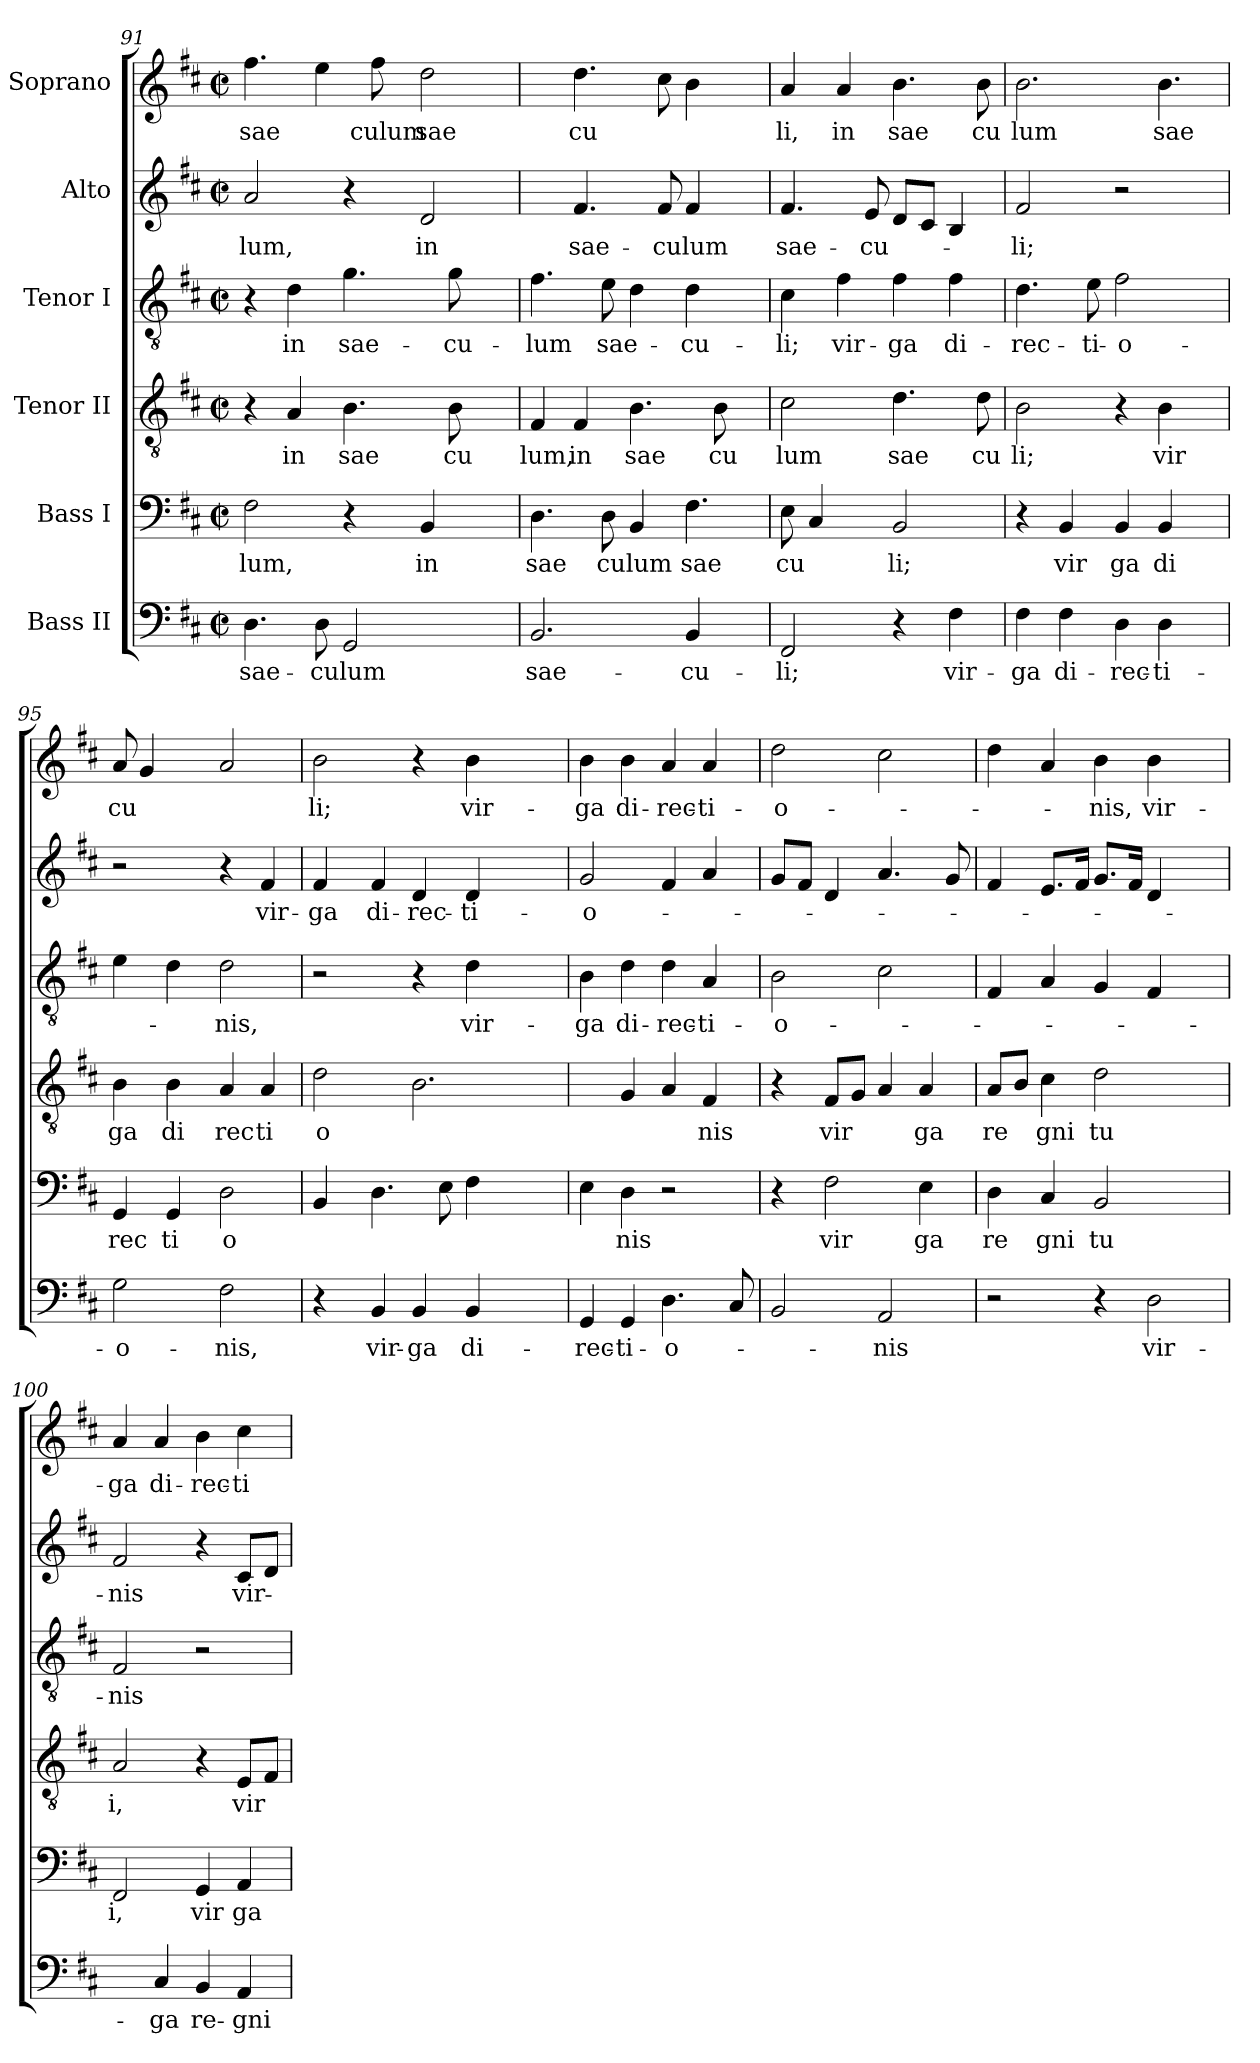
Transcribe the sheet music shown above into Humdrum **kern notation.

**kern	**text	**kern	**text	**kern	**text	**kern	**text	**kern	**text	**kern	**text
*part6	*part6	*part5	*part5	*part4	*part4	*part3	*part3	*part2	*part2	*part1	*part1
*staff6	*staff6	*staff5	*staff5	*staff4	*staff4	*staff3	*staff3	*staff2	*staff2	*staff1	*staff1
*I"Bass II	*	*I"Bass I	*	*I"Tenor II	*	*I"Tenor I	*	*I"Alto	*	*I"Soprano	*
!!LO:LB:g=z
*clefF4	*	*clefF4	*	*clefGv2	*	*clefGv2	*	*clefG2	*	*clefG2	*
*k[f#c#]	*	*k[f#c#]	*	*k[f#c#]	*	*k[f#c#]	*	*k[f#c#]	*	*k[f#c#]	*
*D:	*	*D:	*	*D:	*	*D:	*	*D:	*	*D:	*
*M2/2	*	*M2/2	*	*M2/2	*	*M2/2	*	*M2/2	*	*M2/2	*
*met(c|)	*	*met(c|)	*	*met(c|)	*	*met(c|)	*	*met(c|)	*	*met(c|)	*
=91	=91	=91	=91	=91	=91	=91	=91	=91	=91	=91	=91
!	!LO:LY:b:cj	!	!LO:LY:b:cj	!	!	!	!	!	!LO:LY:b:cj	!	!LO:LY:b:cj
4.D\	sae-	2F#\	lum,	4r	.	4r	.	2a/	lum,	4.ff#\	sae
!	!	!	!	!	!LO:LY:b:cj	!	!LO:LY:b:cj	!	!	!	!
.	.	.	.	4A/	in	4d\	in	.	.	.	.
!	!LO:LY:b	!	!	!	!	!	!	!	!	!	!
8D\	-culum	.	.	.	.	.	.	.	.	4ee\	.
!	!	!	!	!	!LO:LY:b:cj	!	!LO:LY:b:cj	!	!	!	!
2GG/	.	4r	.	4.B\	sae	4.g\	sae-	4r	.	.	.
!	!	!	!	!	!	!	!	!	!	!	!LO:LY:b
.	.	.	.	.	.	.	.	.	.	8ff#\	culum
!	!	!	!LO:LY:b:cj	!	!	!	!	!	!LO:LY:b:cj	!	!LO:LY:b:cj
.	.	4BB/	in	.	.	.	.	2d/	in	2dd\	sae
!	!	!	!	!	!LO:LY:b:cj	!	!LO:LY:b:cj	!	!	!	!
.	.	.	.	8B\	cu	8g\	-cu-	.	.	.	.
4ryy	.	4ryy	.	4ryy	.	4ryy	.	.	.	.	.
=92	=92	=92	=92	=92	=92	=92	=92	=92	=92	=92	=92
!	!LO:LY:b:cj	!	!LO:LY:b:cj	!	!LO:LY:b:cj	!	!LO:LY:b:cj	!	!	!	!
2.BB/	sae-	4.D\	sae	4F#/	lum,	4.f#\	-lum	4ryy	.	4ryy	.
!	!	!	!	!	!LO:LY:b:cj	!	!	!	!LO:LY:b:cj	!	!LO:LY:b:cj
.	.	.	.	4F#/	in	.	.	4.f#/	sae-	4.dd\	cu
!	!	!	!LO:LY:b	!	!	!	!LO:LY:b	!	!	!	!
.	.	8D\	culum	.	.	8e\	sae-	.	.	.	.
!	!	!	!	!	!LO:LY:b:cj	!	!	!	!	!	!
.	.	4BB/	.	4.B\	sae	4d\	.	.	.	.	.
!	!	!	!	!	!	!	!	!	!LO:LY:b	!	!
.	.	.	.	.	.	.	.	8f#/	-culum	8cc#\	.
!	!LO:LY:b:cj	!	!LO:LY:b:cj	!	!	!	!LO:LY:b:cj	!	!	!	!
4BB/	-cu-	4.F#\	sae	.	.	4d\	-cu-	4f#/	.	4b\	.
!	!	!	!	!	!LO:LY:b:cj	!	!	!	!	!	!
.	.	.	.	8B\	cu	.	.	.	.	.	.
8ryy	.	.	.	8ryy	.	8ryy	.	8ryy	.	8ryy	.
=93	=93	=93	=93	=93	=93	=93	=93	=93	=93	=93	=93
!	!LO:LY:b:cj	!	!LO:LY:b:cj	!	!LO:LY:b:cj	!	!LO:LY:b:cj	!	!LO:LY:b:cj	!	!LO:LY:b:cj
2FF#/	-li;	8E\	cu	2c#\	lum	4c#\	-li;	4.f#/	sae-	4a/	li,
.	.	4C#/	.	.	.	.	.	.	.	.	.
!	!	!	!	!	!	!	!LO:LY:b:cj	!	!	!	!LO:LY:b:cj
.	.	.	.	.	.	4f#\	vir-	.	.	4a/	in
!	!	!	!	!	!	!	!	!	!LO:LY:b:cj	!	!
.	.	8ryy	.	.	.	.	.	8e/	-cu-	.	.
!	!	!	!LO:LY:b:cj	!	!LO:LY:b:cj	!	!LO:LY:b:cj	!	!	!	!LO:LY:b:cj
4r	.	2BB/	li;	4.d\	sae	4f#\	-ga	8d/L	.	4.b\	sae
.	.	.	.	.	.	.	.	8c#/J	.	.	.
!	!LO:LY:b:cj	!	!	!	!	!	!LO:LY:b:cj	!	!	!	!
4F#\	vir-	.	.	.	.	4f#\	di-	4B/	.	.	.
!	!	!	!	!	!LO:LY:b:cj	!	!	!	!	!	!LO:LY:b:cj
.	.	.	.	8d\	cu	.	.	.	.	8b\	cu
=94	=94	=94	=94	=94	=94	=94	=94	=94	=94	=94	=94
!	!LO:LY:b:cj	!	!	!	!LO:LY:b:cj	!	!LO:LY:b:cj	!	!LO:LY:b:cj	!	!LO:LY:b:cj
4F#\	-ga	4r	.	2B\	li;	4.d\	-rec-	2f#/	-li;	2.b\	lum
!	!LO:LY:b:cj	!	!LO:LY:b:cj	!	!	!	!	!	!	!	!
4F#\	di-	4BB/	vir	.	.	.	.	.	.	.	.
!	!	!	!	!	!	!	!LO:LY:b:cj	!	!	!	!
.	.	.	.	.	.	8e\	-ti-	.	.	.	.
!	!LO:LY:b:cj	!	!LO:LY:b:cj	!	!	!	!LO:LY:b:cj	!	!	!	!
4D\	-rec-	4BB/	ga	4r	.	2f#\	-o-	2r	.	.	.
!	!LO:LY:b:cj	!	!LO:LY:b:cj	!	!LO:LY:b:cj	!	!	!	!	!	!LO:LY:b:cj
4D\	-ti-	4BB/	di	4B\	vir	.	.	.	.	4.b\	sae
8ryy	.	8ryy	.	8ryy	.	8ryy	.	8ryy	.	.	.
=95	=95	=95	=95	=95	=95	=95	=95	=95	=95	=95	=95
!	!LO:LY:b:cj	!	!LO:LY:b:cj	!	!LO:LY:b:cj	!	!	!	!	!	!LO:LY:b:cj
2G\	-o-	4GG/	rec	4B\	ga	4e\	.	2r	.	8a/	cu
.	.	.	.	.	.	.	.	.	.	4g/	.
!	!	!	!LO:LY:b:cj	!	!LO:LY:b:cj	!	!	!	!	!	!
.	.	4GG/	ti	4B\	di	4d\	.	.	.	.	.
.	.	.	.	.	.	.	.	.	.	8ryy	.
!	!LO:LY:b:cj	!	!LO:LY:b:cj	!	!LO:LY:b:cj	!	!LO:LY:b:cj	!	!	!	!
2F#\	-nis,	2D\	o	4A/	rec	2d\	-nis,	4r	.	2a/	.
!	!	!	!	!	!LO:LY:b:cj	!	!	!	!LO:LY:b:cj	!	!
.	.	.	.	4A/	ti	.	.	4f#/	vir-	.	.
!!LO:PB:g=z
=96	=96	=96	=96	=96	=96	=96	=96	=96	=96	=96	=96
!	!	!	!	!	!LO:LY:b:cj	!	!	!	!LO:LY:b:cj	!	!LO:LY:b:cj
*	*	*^	*	*	*	*	*	*	*	*	*
4r	.	4BB/	16ryy	.	2d\	o	2r	.	4f#/	-ga	2b\	li;
.	.	.	64ryy	.	.	.	.	.	.	.	.	.
.	.	.	1ryy	.	.	.	.	.	.	.	.	.
!	!LO:LY:b:cj	!	!	!	!	!	!	!	!	!LO:LY:b:cj	!	!
4BB/	vir-	4.D\	.	.	.	.	.	.	4f#/	di-	.	.
!	!LO:LY:b:cj	!	!	!	!	!	!	!	!	!LO:LY:b:cj	!	!
4BB/	-ga	.	.	.	2.B\	.	4r	.	4d/	-rec-	4r	.
.	.	8E\	.	.	.	.	.	.	.	.	.	.
!	!LO:LY:b:cj	!	!	!	!	!	!	!LO:LY:b:cj	!	!LO:LY:b:cj	!	!LO:LY:b:cj
4BB/	di-	4F#\	.	.	.	.	4d\	vir-	4d/	-ti-	4b\	vir-
4ryy	.	4ryy	.	.	.	.	4ryy	.	4ryy	.	4ryy	.
.	.	.	8ryy	.	.	.	.	.	.	.	.	.
.	.	.	32.ryy	.	.	.	.	.	.	.	.	.
=97	=97	=97	=97	=97	=97	=97	=97	=97	=97	=97	=97	=97
!	!LO:LY:b:cj	!	!	!	!	!	!	!LO:LY:b:cj	!	!LO:LY:b:cj	!	!LO:LY:b:cj
*	*	*v	*v	*	*	*	*	*	*	*	*	*
4GG/	-rec-	4E\	.	4ryy	.	4B\	-ga	2g/	-o-	4b\	-ga
!	!LO:LY:b:cj	!	!LO:LY:b:cj	!	!	!	!LO:LY:b:cj	!	!	!	!LO:LY:b:cj
4GG/	-ti-	4D\	nis	4G/	.	4d\	di-	.	.	4b\	di-
!	!LO:LY:b:cj	!	!	!	!	!	!LO:LY:b:cj	!	!	!	!LO:LY:b:cj
4.D\	-o-	2r	.	4A/	.	4d\	-rec-	4f#/	.	4a/	-rec-
!	!	!	!	!	!LO:LY:b:cj	!	!LO:LY:b:cj	!	!	!	!LO:LY:b:cj
.	.	.	.	4F#/	nis	4A/	-ti-	4a/	.	4a/	-ti-
8C#/	.	.	.	.	.	.	.	.	.	.	.
=98	=98	=98	=98	=98	=98	=98	=98	=98	=98	=98	=98
!	!	!	!	!	!	!	!LO:LY:b:cj	!	!	!	!LO:LY:b:cj
2BB/	.	4r	.	4r	.	2B\	-o-	8g/L	.	2dd\	-o-
.	.	.	.	.	.	.	.	8f#/J	.	.	.
!	!	!	!LO:LY:b:cj	!	!LO:LY:b	!	!	!	!	!	!
.	.	2F#\	vir	8F#/L	vir	.	.	4d/	.	.	.
.	.	.	.	8G/J	.	.	.	.	.	.	.
!	!LO:LY:b:cj	!	!	!	!	!	!	!	!	!	!
2AA/	-nis	.	.	4A/	.	2c#\	.	4.a/	.	2cc#\	.
!	!	!	!LO:LY:b:cj	!	!LO:LY:b:cj	!	!	!	!	!	!
.	.	4E\	ga	4A/	ga	.	.	.	.	.	.
.	.	.	.	.	.	.	.	8g/	.	.	.
=99	=99	=99	=99	=99	=99	=99	=99	=99	=99	=99	=99
!	!	!	!LO:LY:b:cj	!	!LO:LY:b:cj	!	!	!	!	!	!
2r	.	4D\	re	8A/L	re	4F#/	.	4f#/	.	4dd\	.
.	.	.	.	8B/J	.	.	.	.	.	.	.
!	!	!	!LO:LY:b:cj	!	!LO:LY:b:cj	!	!	!	!	!	!
.	.	4C#/	gni	4c#\	gni	4A/	.	8.e/L	.	4a/	.
.	.	.	.	.	.	.	.	16f#/J	.	.	.
!	!	!	!LO:LY:b:cj	!	!LO:LY:b:cj	!	!	!	!	!	!LO:LY:b:cj
4r	.	2BB/	tu	2d\	tu	4G/	.	8.g/L	.	4b\	-nis,
.	.	.	.	.	.	.	.	16f#/J	.	.	.
!	!LO:LY:b:cj	!	!	!	!	!	!	!	!	!	!LO:LY:b:cj
2D\	vir-	.	.	.	.	4F#/	.	4d/	.	4b\	vir-
.	.	4ryy	.	4ryy	.	4ryy	.	4ryy	.	4ryy	.
=100	=100	=100	=100	=100	=100	=100	=100	=100	=100	=100	=100
!	!	!	!LO:LY:b:cj	!	!LO:LY:b:cj	!	!LO:LY:b:cj	!	!LO:LY:b:cj	!	!LO:LY:b:cj
4ryy	.	2FF#/	i,	2A/	i,	2F#/	-nis	2f#/	-nis	4a/	-ga
!	!LO:LY:b:cj	!	!	!	!	!	!	!	!	!	!LO:LY:b:cj
4C#/	-ga	.	.	.	.	.	.	.	.	4a/	di-
!	!LO:LY:b:cj	!	!LO:LY:b:cj	!	!	!	!	!	!	!	!LO:LY:b:cj
4BB/	re-	4GG/	vir	4r	.	2r	.	4r	.	4b\	-rec-
!	!LO:LY:b:cj	!	!LO:LY:b:cj	!	!LO:LY:b	!	!	!	!LO:LY:b	!	!LO:LY:b:cj
4AA/	-gni	4AA/	ga	8E/L	vir	.	.	8c#/L	vir-	4cc#\	-ti-
.	.	.	.	8F#/J	.	.	.	8d/J	.	.	.
=	=	=	=	=	=	=	=	=	=	=	=
*-	*-	*-	*-	*-	*-	*-	*-	*-	*-	*-	*-
